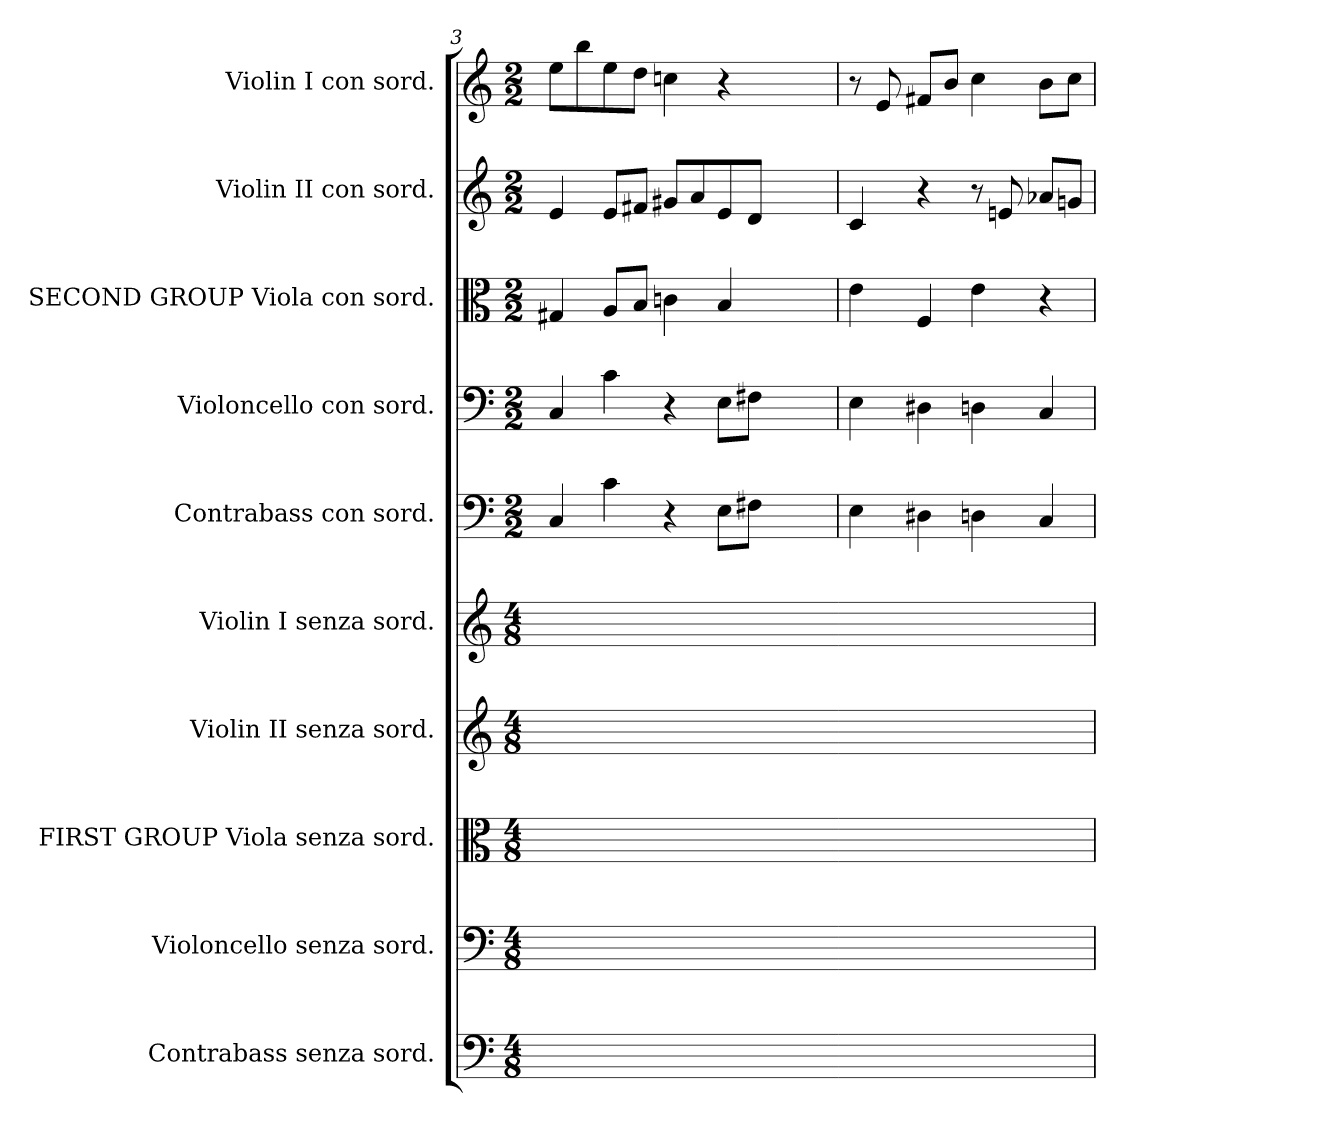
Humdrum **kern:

**kern	**kern	**kern	**kern	**kern	**kern	**kern	**kern	**kern	**kern
*part10	*part9	*part8	*part7	*part6	*part5	*part4	*part3	*part2	*part1
*staff10	*staff9	*staff8	*staff7	*staff6	*staff5	*staff4	*staff3	*staff2	*staff1
*I"Contrabass senza sord.	*I"Violoncello senza sord.	*I"FIRST GROUP Viola senza sord.	*I"Violin II senza sord.	*I"Violin I senza sord.	*I"Contrabass con sord.	*I"Violoncello con sord.	*I"SECOND GROUP Viola con sord.	*I"Violin II con sord.	*I"Violin I con sord.
*I'Cb.	*I'Vc.	*I'Vla.	*I'Vln. II	*I'Vln. I	*I'Cb.	*I'Vc.	*I'Vla.	*I'Vln. II	*I'Vln. I
*clefF4	*clefF4	*clefC3	*clefG2	*clefG2	*clefF4	*clefF4	*clefC3	*clefG2	*clefG2
*ITrd7c12	*	*	*	*	*ITrd7c12	*	*	*	*
*k[]	*k[]	*k[]	*k[]	*k[]	*k[]	*k[]	*k[]	*k[]	*k[]
*	*C:	*C:	*C:	*C:	*C:	*C:	*C:	*C:	*C:
*M4/8	*M4/8	*M4/8	*M4/8	*M4/8	*M2/2	*M2/2	*M2/2	*M2/2	*M2/2
=3	=3	=3	=3	=3	=3	=3	=3	=3	=3
!LO:N:vis=4.	!LO:N:vis=4.	!LO:N:vis=8	!	!LO:N:vis=8.	!	!	!	!	!
1.ryy	1.ryy	2ryy	1.ryy	2.ryy	4CC	4C	4G#X	4e	8eeL
.	.	.	.	.	.	.	.	.	8bb
.	.	.	.	.	4C	4c	8AL	8eL	8ee
.	.	.	.	.	.	.	8BJ	8f#XJ	8ddJ
!	!	!LO:N:vis=8	!	!	!	!	!	!	!
.	.	2ryy	.	.	4r	4r	4cn	8g#XL	4ccn
.	.	.	.	.	.	.	.	8a	.
!	!	!	!	!LO:N:vis=16	!	!	!	!	!
.	.	.	.	4ryy	8EEL	8EL	4B	8e	4r
.	.	.	.	.	8FF#XJ	8F#XJ	.	8dJ	.
.	.	2ryy	.	2ryy	2ryy	2ryy	2ryy	2ryy	2ryy
=4-	=4-	=4-	=4-	=4-	=4	=4	=4	=4	=4
!	!	!LO:N:vis=8	!	!LO:N:vis=8	!	!	!	!	!
2ryy	2ryy	2ryy	1ryy	2ryy	4EE	4E	4e	4c	8r
.	.	.	.	.	.	.	.	.	8e
.	.	.	.	.	4DD#X	4D#X	4F	4r	8f#XL
.	.	.	.	.	.	.	.	.	8bJ
!LO:N:vis=8	!LO:N:vis=8	!LO:N:vis=8	!	!LO:N:vis=8	!	!	!	!	!
2ryy	2ryy	2ryy	.	2ryy	4DDn	4Dn	4e	8r	4cc
.	.	.	.	.	.	.	.	8en	.
.	.	.	.	.	4CC	4C	4r	8a-XL	8bL
.	.	.	.	.	.	.	.	8gnJ	8ccJ
=	=	=	=	=	=	=	=	=	=
*-	*-	*-	*-	*-	*-	*-	*-	*-	*-
